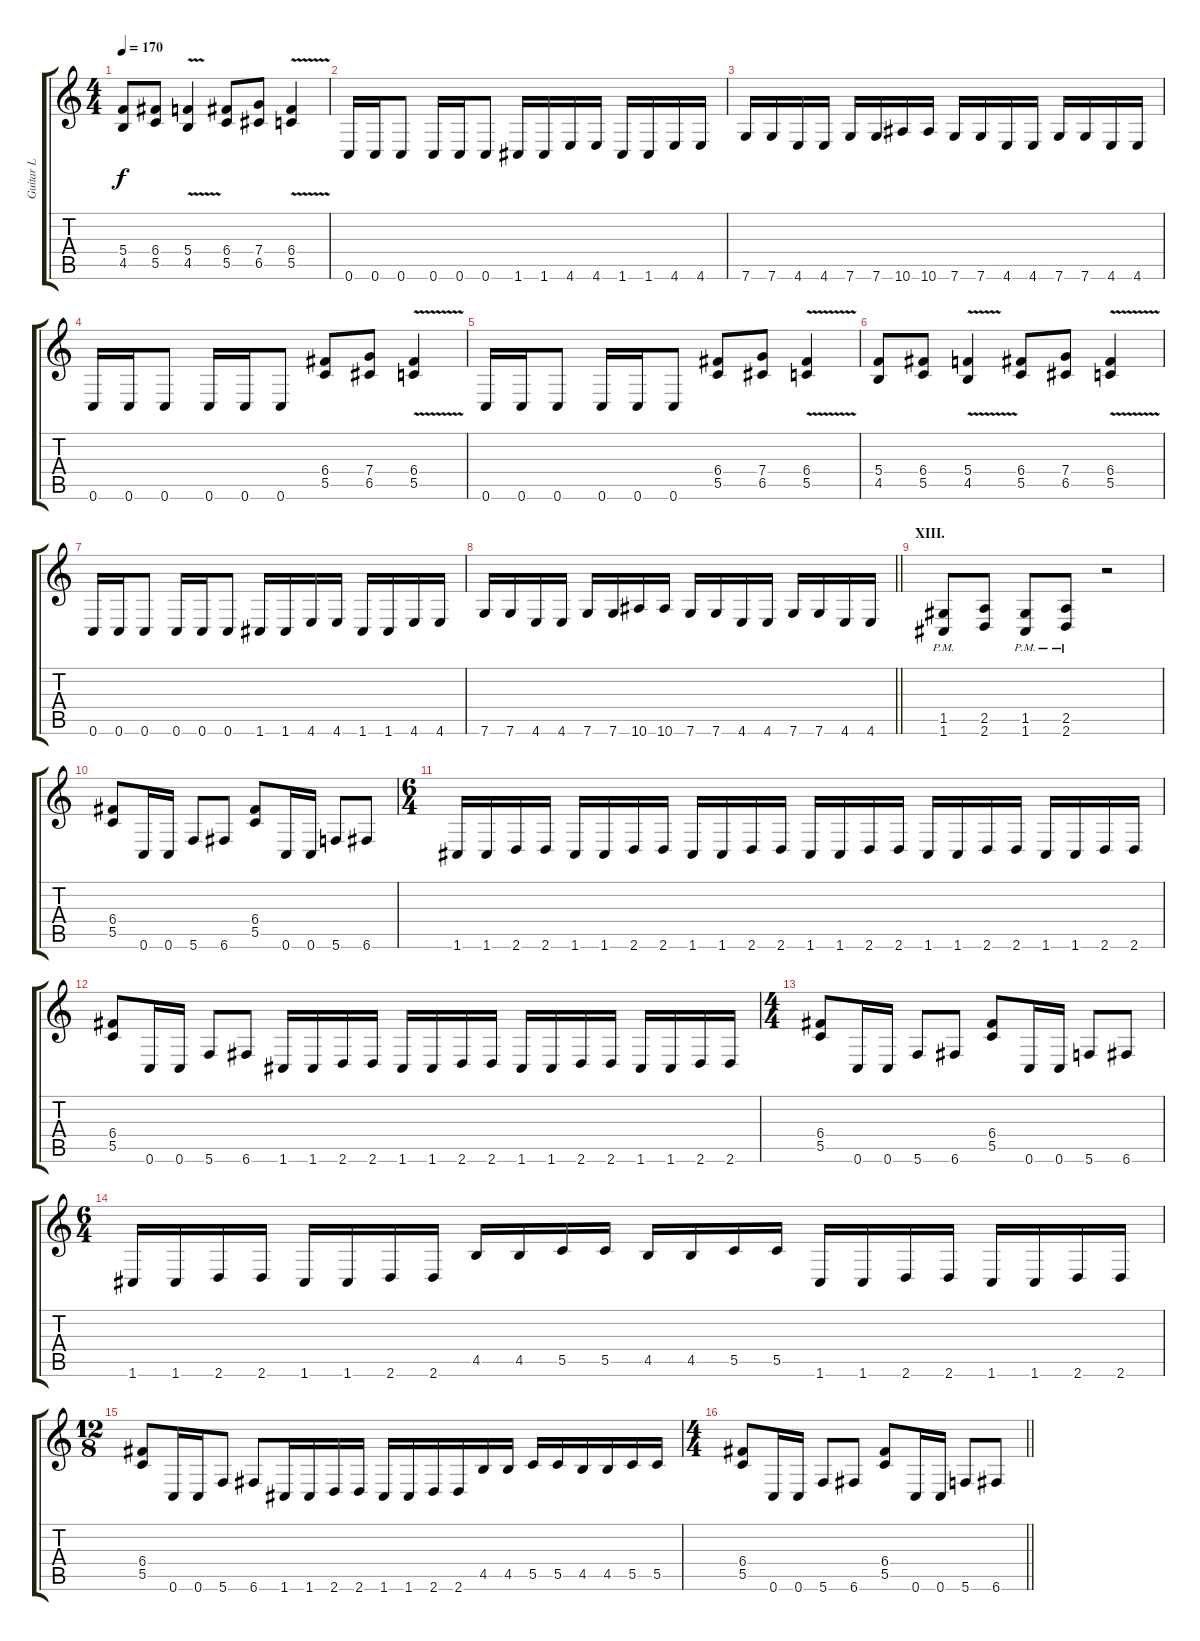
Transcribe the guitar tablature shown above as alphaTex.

\track ("Guitar L" "Guitar L") {instrument distortionguitar}
\staff {score tabs}
\tuning (D4 A3 F3 C3 G2 C2) {hide}
\ts (4 4)
\tempo 170
\clef g2
\ks c
(5.4 4.5).8{dy f} (6.4 5.5).8 (5.4{v} 4.5{v}).4 (6.4 5.5).8 (7.4 6.5).8 (6.4{v} 5.5{v}).4 |
0.6.16 0.6.16 0.6.8 0.6.16 0.6.16 0.6.8 1.6.16 1.6.16 4.6.16 4.6.16 1.6.16 1.6.16 4.6.16 4.6.16 |
7.6.16 7.6.16 4.6.16 4.6.16 7.6.16 7.6.16 10.6.16 10.6.16 7.6.16 7.6.16 4.6.16 4.6.16 7.6.16 7.6.16 4.6.16 4.6.16 |
0.6.16 0.6.16 0.6.8 0.6.16 0.6.16 0.6.8 (6.4 5.5).8 (7.4 6.5).8 (6.4{v} 5.5{v}).4 |
0.6.16 0.6.16 0.6.8 0.6.16 0.6.16 0.6.8 (6.4 5.5).8 (7.4 6.5).8 (6.4{v} 5.5{v}).4 |
(5.4 4.5).8 (6.4 5.5).8 (5.4{v} 4.5{v}).4 (6.4 5.5).8 (7.4 6.5).8 (6.4{v} 5.5{v}).4 |
0.6.16 0.6.16 0.6.8 0.6.16 0.6.16 0.6.8 1.6.16 1.6.16 4.6.16 4.6.16 1.6.16 1.6.16 4.6.16 4.6.16 |
\barLineRight lightlight
7.6.16 7.6.16 4.6.16 4.6.16 7.6.16 7.6.16 10.6.16 10.6.16 7.6.16 7.6.16 4.6.16 4.6.16 7.6.16 7.6.16 4.6.16 4.6.16 |
\section ("" "XIII.")
(1.5{pm} 1.6).8 (2.5 2.6).8 (1.5{pm} 1.6{pm}).8 (2.5{pm} 2.6{pm}).8 r.2 |
(6.4 5.5).8 0.6.16 0.6.16 5.6.8 6.6.8 (6.4 5.5).8 0.6.16 0.6.16 5.6.8 6.6.8 |
\ts (6 4)
1.6.16 1.6.16 2.6.16 2.6.16 1.6.16 1.6.16 2.6.16 2.6.16 1.6.16 1.6.16 2.6.16 2.6.16 1.6.16 1.6.16 2.6.16 2.6.16 1.6.16 1.6.16 2.6.16 2.6.16 1.6.16 1.6.16 2.6.16 2.6.16 |
(6.4 5.5).8 0.6.16 0.6.16 5.6.8 6.6.8 1.6.16 1.6.16 2.6.16 2.6.16 1.6.16 1.6.16 2.6.16 2.6.16 1.6.16 1.6.16 2.6.16 2.6.16 1.6.16 1.6.16 2.6.16 2.6.16 |
\ts (4 4)
(6.4 5.5).8 0.6.16 0.6.16 5.6.8 6.6.8 (6.4 5.5).8 0.6.16 0.6.16 5.6.8 6.6.8 |
\ts (6 4)
1.6.16 1.6.16 2.6.16 2.6.16 1.6.16 1.6.16 2.6.16 2.6.16 4.5.16 4.5.16 5.5.16 5.5.16 4.5.16 4.5.16 5.5.16 5.5.16 1.6.16 1.6.16 2.6.16 2.6.16 1.6.16 1.6.16 2.6.16 2.6.16 |
\ts (12 8)
(6.4 5.5).8 0.6.16 0.6.16 5.6.8 6.6.8 1.6.16 1.6.16 2.6.16 2.6.16 1.6.16 1.6.16 2.6.16 2.6.16 4.5.16 4.5.16 5.5.16 5.5.16 4.5.16 4.5.16 5.5.16 5.5.16 |
\ts (4 4)
\barLineRight lightlight
(6.4 5.5).8 0.6.16 0.6.16 5.6.8 6.6.8 (6.4 5.5).8 0.6.16 0.6.16 5.6.8 6.6.8
